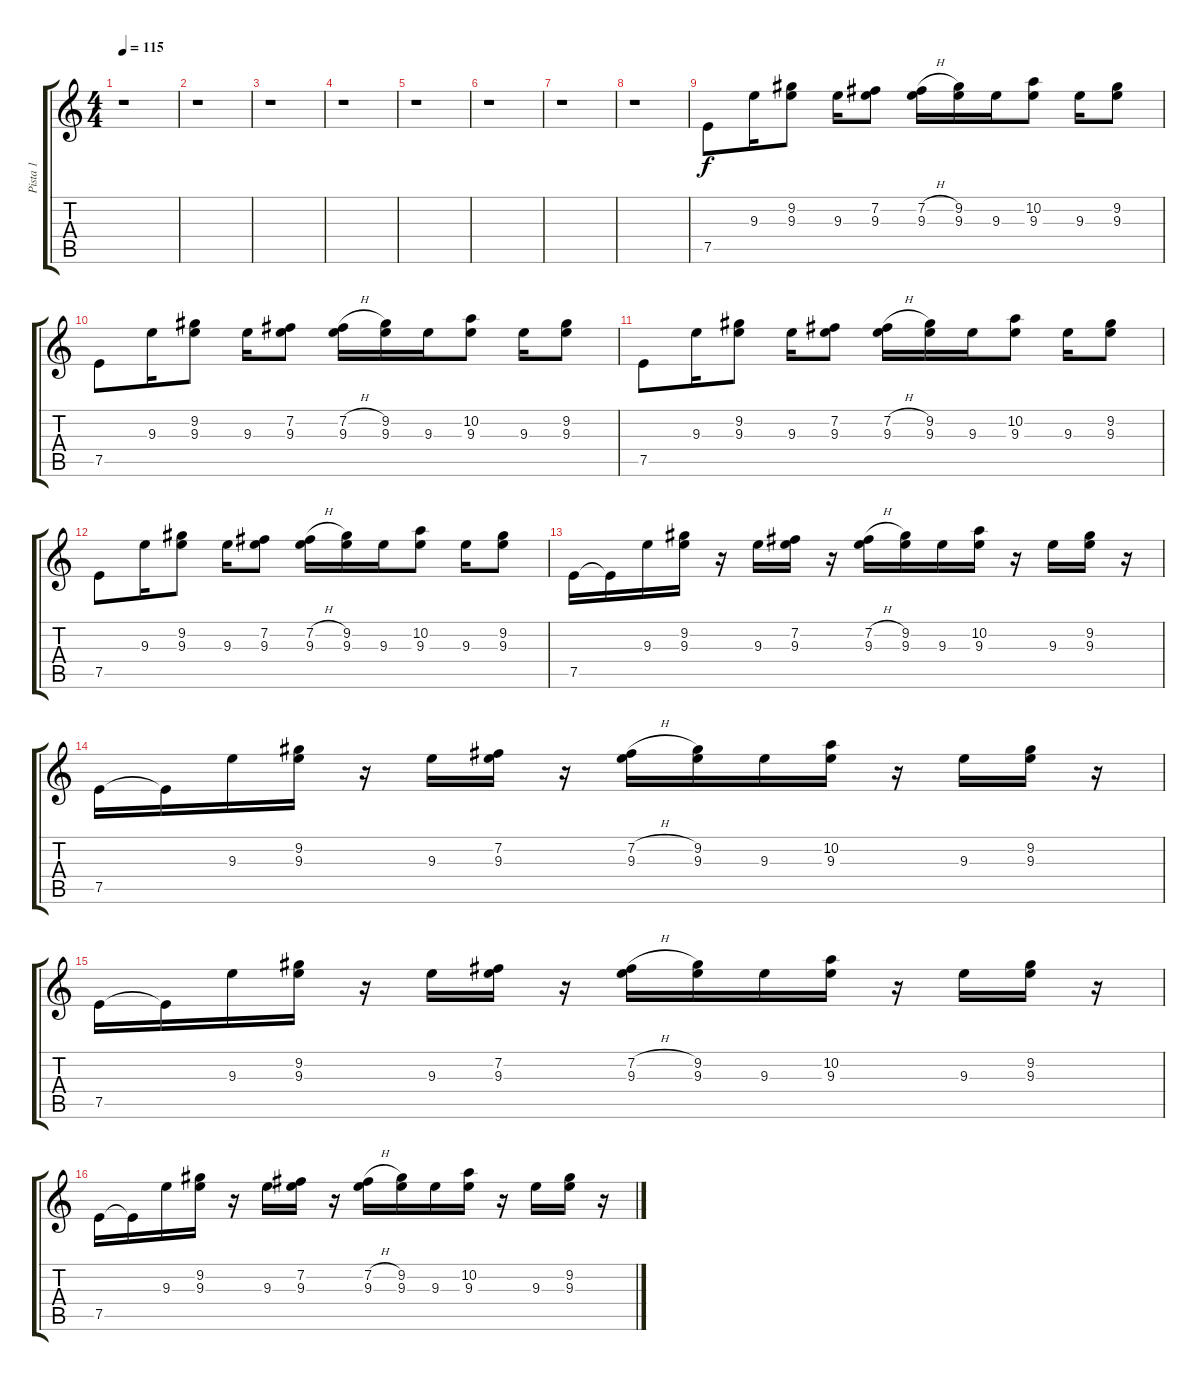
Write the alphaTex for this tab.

\track ("Pista 1" "Pista 1") {instrument distortionguitar}
\staff {score tabs}
\tuning (E4 B3 G3 D3 A2 E2) {hide}
\ts (4 4)
\tempo 115
\clef g2
\ks c
r.1{txt "" dy f instrument distortionguitar} |
r.1 |
r.1 |
r.1 |
r.1 |
r.1 |
r.1 |
r.1 |
7.5.8 9.3.16 (9.2 9.3).8 9.3.16 (7.2 9.3).8 (7.2{h} 9.3).16 (9.2 9.3).16 9.3.16 (10.2 9.3).8 9.3.16 (9.2 9.3).8 |
7.5.8 9.3.16 (9.2 9.3).8 9.3.16 (7.2 9.3).8 (7.2{h} 9.3).16 (9.2 9.3).16 9.3.16 (10.2 9.3).8 9.3.16 (9.2 9.3).8 |
7.5.8 9.3.16 (9.2 9.3).8 9.3.16 (7.2 9.3).8 (7.2{h} 9.3).16 (9.2 9.3).16 9.3.16 (10.2 9.3).8 9.3.16 (9.2 9.3).8 |
7.5.8 9.3.16 (9.2 9.3).8 9.3.16 (7.2 9.3).8 (7.2{h} 9.3).16 (9.2 9.3).16 9.3.16 (10.2 9.3).8 9.3.16 (9.2 9.3).8 |
7.5.16 7.5{t}.16 9.3.16 (9.2 9.3).16 r.16 9.3.16 (7.2 9.3).16 r.16 (7.2{h} 9.3).16 (9.2 9.3).16 9.3.16 (10.2 9.3).16 r.16 9.3.16 (9.2 9.3).16 r.16 |
7.5.16 7.5{t}.16 9.3.16 (9.2 9.3).16 r.16 9.3.16 (7.2 9.3).16 r.16 (7.2{h} 9.3).16 (9.2 9.3).16 9.3.16 (10.2 9.3).16 r.16 9.3.16 (9.2 9.3).16 r.16 |
7.5.16 7.5{t}.16 9.3.16 (9.2 9.3).16 r.16 9.3.16 (7.2 9.3).16 r.16 (7.2{h} 9.3).16 (9.2 9.3).16 9.3.16 (10.2 9.3).16 r.16 9.3.16 (9.2 9.3).16 r.16 |
7.5.16 7.5{t}.16 9.3.16 (9.2 9.3).16 r.16 9.3.16 (7.2 9.3).16 r.16 (7.2{h} 9.3).16 (9.2 9.3).16 9.3.16 (10.2 9.3).16 r.16 9.3.16 (9.2 9.3).16 r.16
